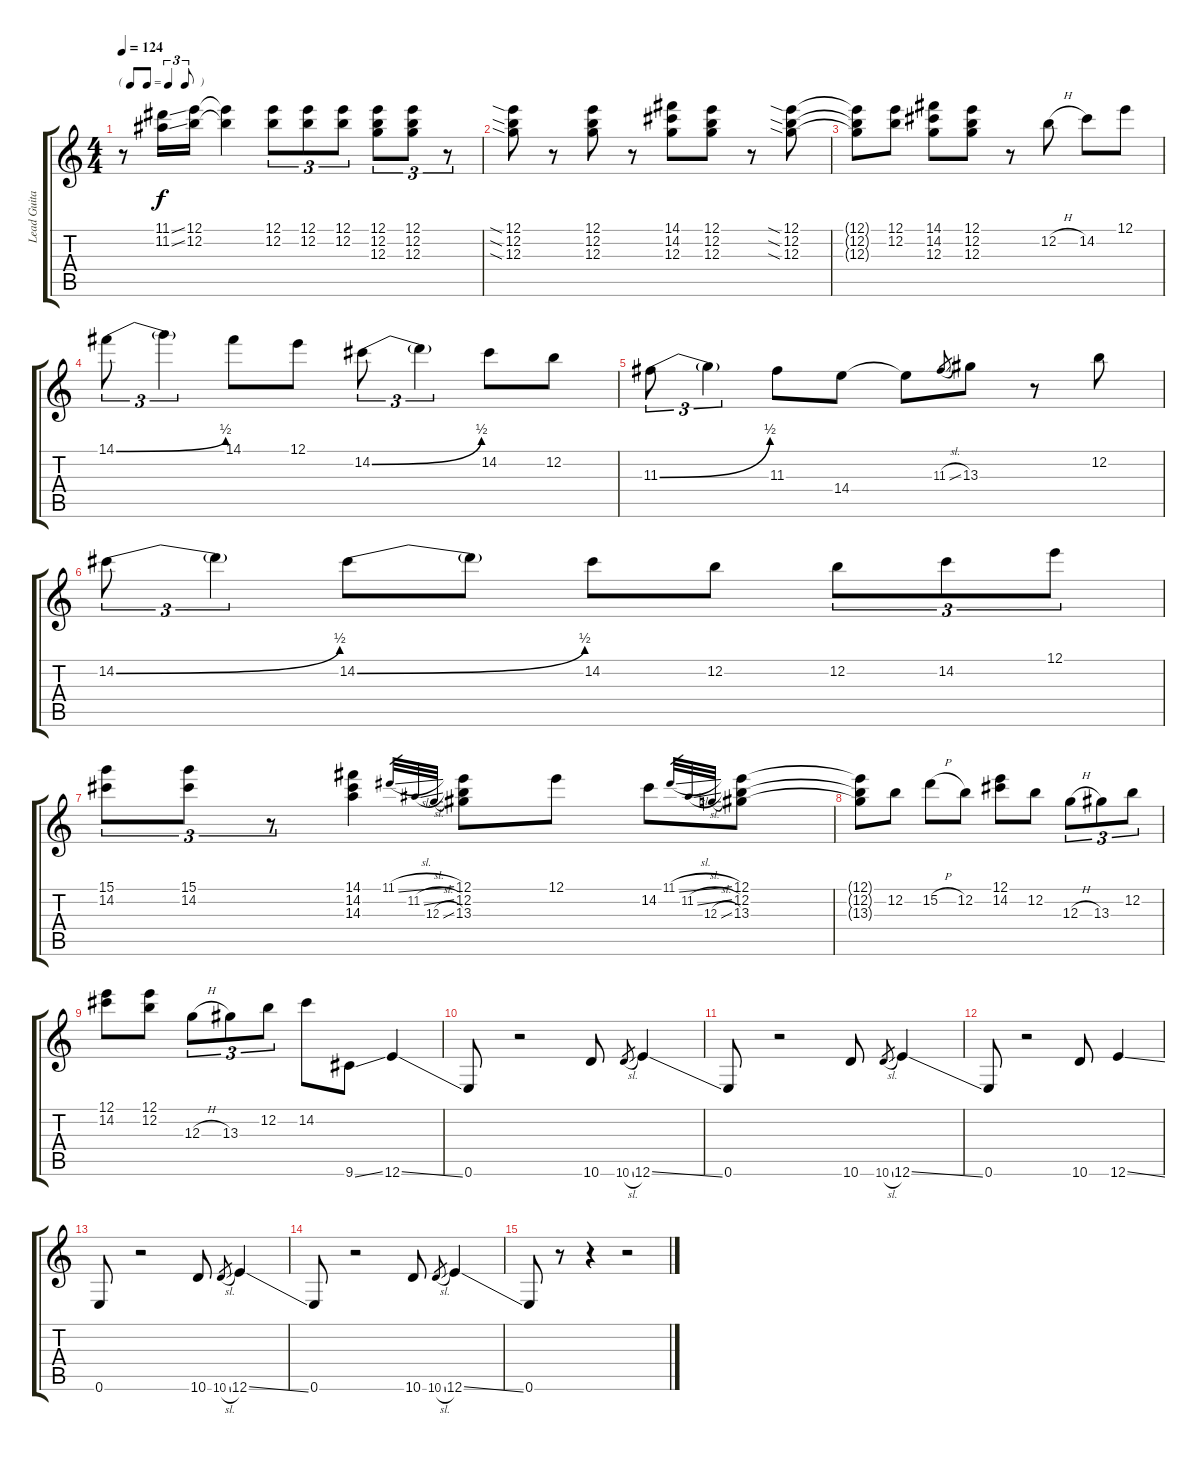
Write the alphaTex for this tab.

\track ("Lead Guitar" "Lead Guita") {instrument electricguitarjazz}
\staff {score tabs}
\tuning (E4 B3 G3 D3 A2 E2) {hide}
\ts (4 4)
\tf triplet8th
\tempo 124
\clef g2
\ks c
r.8{dy f} (11.1{ss} 11.2{ss}).16 (12.1 12.2).16 (12.1{t} 12.2{t}).4 (12.1 12.2).8{tu (3 2)} (12.1 12.2).8{tu (3 2)} (12.1 12.2).8{tu (3 2)} (12.1 12.2 12.3).8{tu (3 2)} (12.1 12.2 12.3).8{tu (3 2)} r.8{tu (3 2)} |
(12.1{sia} 12.2{sia} 12.3{sia}).8 r.8 (12.1 12.2 12.3).8 r.8 (14.1 14.2 12.3).8 (12.1 12.2 12.3).8 r.8 (12.1{sia} 12.2{sia} 12.3{sia}).8 |
(12.1{t} 12.2{t} 12.3{t}).8 (12.1 12.2).8 (14.1 14.2 12.3).8 (12.1 12.2 12.3).8 r.8 12.2{h}.8 14.2.8 12.1.8 |
14.1{be (bend 0 0 60 2)}.8{tu (3 2)} 14.1{t}.4{tu (3 2)} 14.1.8 12.1.8 14.2{be (bend 0 0 60 2)}.8{tu (3 2)} 14.2{t}.4{tu (3 2)} 14.2.8 12.2.8 |
11.3{be (bend 0 0 60 2)}.8{tu (3 2)} 11.3{t}.4{tu (3 2)} 11.3.8 14.4.8 14.4{t}.8 11.3{sl}.8{gr} 13.3.8 r.8 12.2.8 |
14.2{be (bend 0 0 60 2)}.8{tu (3 2)} 14.2{t}.4{tu (3 2)} 14.2{be (bend 0 0 60 2)}.8 14.2{t}.8 14.2.8 12.2.8 12.2.8{tu (3 2)} 14.2.8{tu (3 2)} 12.1.8{tu (3 2)} |
(15.1 14.2).8{tu (3 2)} (15.1 14.2).8{tu (3 2)} r.8{tu (3 2)} (14.1 14.2 14.3).4 11.1{sl}.32{gr} 11.2{sl}.32{gr} 12.3{sl}.32{gr} (12.1 12.2 13.3).8 12.1.8 14.2.8 11.1{sl}.32{gr} 11.2{sl}.32{gr} 12.3{sl}.32{gr} (12.1 12.2 13.3).8 |
(12.1{t} 12.2{t} 13.3{t}).8 12.2.8 15.2{h}.8 12.2.8 (12.1 14.2).8 12.2.8 12.3{h}.8{tu (3 2)} 13.3.8{tu (3 2)} 12.2.8{tu (3 2)} |
(12.1 14.2).8 (12.1 12.2).8 12.3{h}.8{tu (3 2)} 13.3.8{tu (3 2)} 12.2.8{tu (3 2)} 14.2.8 9.6{ss}.8 12.6{ss}.4 |
0.6.8 r.2 10.6.8 10.6{sl}.8{gr} 12.6{ss}.4 |
0.6.8 r.2 10.6.8 10.6{sl}.8{gr} 12.6{ss}.4 |
0.6.8 r.2 10.6.8 12.6{ss}.4 |
0.6.8 r.2 10.6.8 10.6{sl}.8{gr} 12.6{ss}.4 |
0.6.8 r.2 10.6.8 10.6{sl}.8{gr} 12.6{ss}.4 |
0.6.8 r.8 r.4 r.2
